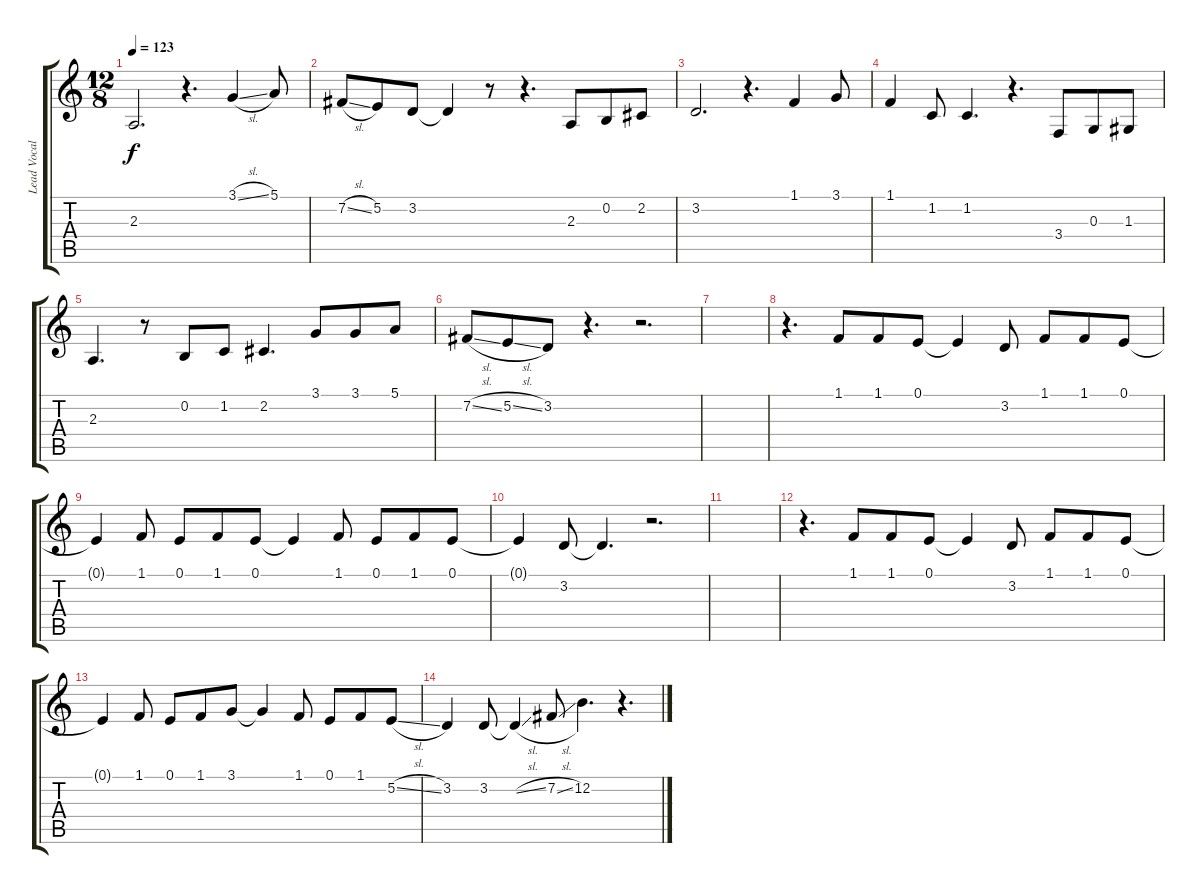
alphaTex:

\track ("Lead Vocal" "Lead Vocal") {instrument voiceoohs}
\staff {score tabs}
\tuning (E4 B3 G3 D3 A2 E2) {hide}
\ts (12 8)
\tempo 123
\clef g2
\ks c
2.3.2{d dy f} r.4{d} 3.1{sl}.4 5.1.8 |
7.2{sl}.8 5.2.8 3.2.8 3.2{t}.4 r.8 r.4{d} 2.3.8 0.2.8 2.2.8 |
3.2.2{d} r.4{d} 1.1.4 3.1.8 |
1.1.4 1.2.8 1.2.4{d} r.4{d} 3.4.8 0.3.8 1.3.8 |
2.3.4{d} r.8 0.2.8 1.2.8 2.2.4{d} 3.1.8 3.1.8 5.1.8 |
7.2{sl}.8 5.2{sl}.8 3.2.8 r.4{d} r.2{d} |
|
r.4{d} 1.1.8 1.1.8 0.1.8 0.1{t}.4 3.2.8 1.1.8 1.1.8 0.1.8 |
0.1{t}.4 1.1.8 0.1.8 1.1.8 0.1.8 0.1{t}.4 1.1.8 0.1.8 1.1.8 0.1.8 |
0.1{t}.4 3.2.8 3.2{t}.4{d} r.2{d} |
|
r.4{d} 1.1.8 1.1.8 0.1.8 0.1{t}.4 3.2.8 1.1.8 1.1.8 0.1.8 |
0.1{t}.4 1.1.8 0.1.8 1.1.8 3.1.8 3.1{t}.4 1.1.8 0.1.8 1.1.8 5.2{sl}.8 |
3.2.4 3.2.8 3.2{sl t}.4 7.2{sl}.8 12.2.4{d} r.4{d}
